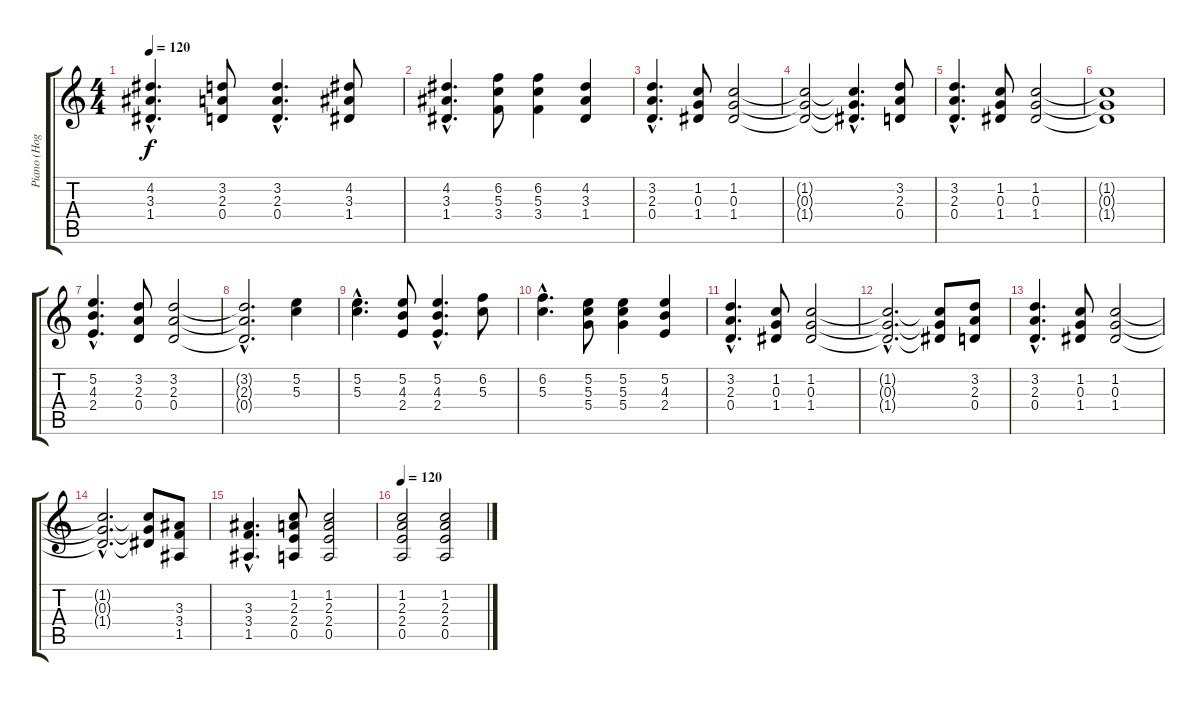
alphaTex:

\track ("Piano (Hogson)" "Piano (Hog") {instrument acousticgrandpiano}
\staff {score tabs}
\tuning (E5 B4 G4 D4 A3 D3) {hide}
\ts (4 4)
\tempo 120
\clef g2
\ks c
(4.2{hac} 3.3{hac} 1.4{hac}).4{d dy f} (3.2 2.3 0.4).8 (3.2{hac} 2.3{hac} 0.4{hac}).4{d} (4.2 3.3 1.4).8 |
(4.2{hac} 3.3{hac} 1.4{hac}).4{d} (6.2 5.3 3.4).8 (6.2 5.3 3.4).4 (4.2 3.3 1.4).4 |
(3.2{hac} 2.3{hac} 0.4{hac}).4{d} (1.2 0.3 1.4).8 (1.2 0.3 1.4).2 |
(1.2{t} 0.3{t} 1.4{t}).2 (1.2{hac t} 0.3{hac t} 1.4{hac t}).4{d} (3.2 2.3 0.4).8 |
(3.2{hac} 2.3{hac} 0.4{hac}).4{d} (1.2 0.3 1.4).8 (1.2 0.3 1.4).2 |
(1.2{t} 0.3{t} 1.4{t}).1 |
(5.2{hac} 4.3{hac} 2.4{hac}).4{d} (3.2 2.3 0.4).8 (3.2 2.3 0.4).2 |
(3.2{hac t} 2.3{hac t} 0.4{hac t}).2{d} (5.2 5.3).4 |
(5.2{hac} 5.3{hac}).4{d} (5.2 4.3 2.4).8 (5.2{hac} 4.3{hac} 2.4{hac}).4{d} (6.2 5.3).8 |
(6.2{hac} 5.3{hac}).4{d} (5.2 5.3 5.4).8 (5.2 5.3 5.4).4 (5.2 4.3 2.4).4 |
(3.2{hac} 2.3{hac} 0.4{hac}).4{d} (1.2 0.3 1.4).8 (1.2 0.3 1.4).2 |
(1.2{hac t} 0.3{hac t} 1.4{hac t}).2{d} (1.2{t} 0.3{t} 1.4{t}).8 (3.2 2.3 0.4).8 |
(3.2{hac} 2.3{hac} 0.4{hac}).4{d} (1.2 0.3 1.4).8 (1.2 0.3 1.4).2 |
(1.2{hac t} 0.3{hac t} 1.4{hac t}).2{d} (1.2{t} 0.3{t} 1.4{t}).8 (3.3 3.4 1.5).8 |
(3.3{hac} 3.4{hac} 1.5{hac}).4{d} (1.2 2.3 2.4 0.5).8 (1.2 2.3 2.4 0.5).2 |
\tempo 120
(1.2 2.3 2.4 0.5).2 (1.2 2.3 2.4 0.5).2
